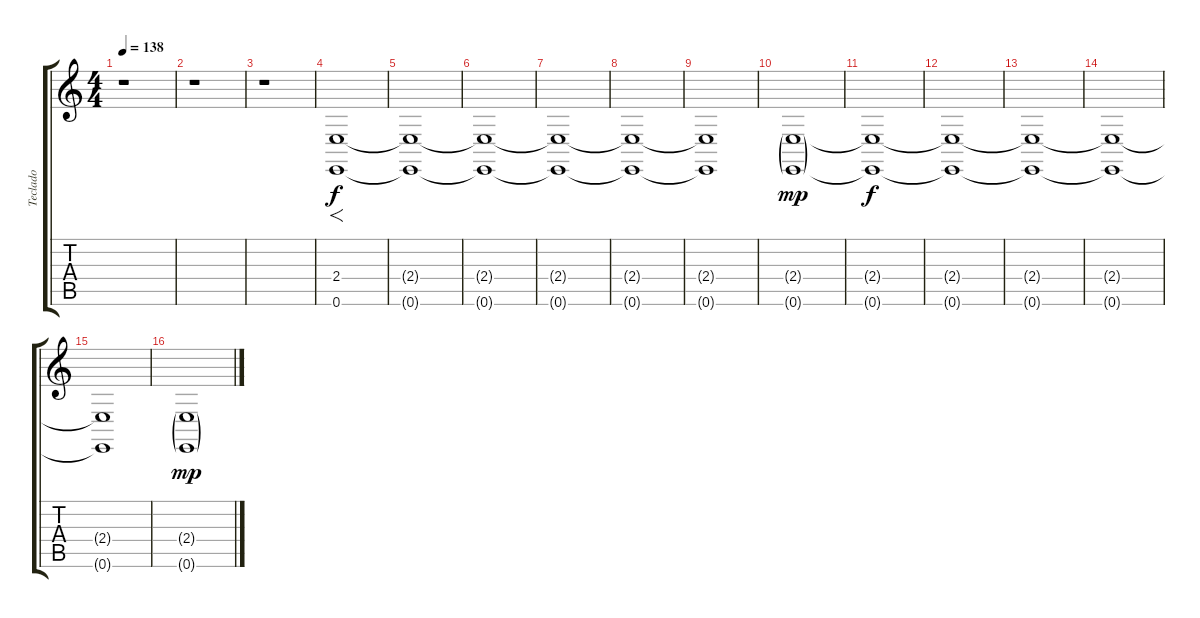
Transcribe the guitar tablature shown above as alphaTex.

\track ("Teclado" "Teclado") {instrument pad4choir}
\staff {score tabs}
\tuning (E4 B3 G3 D3 A2 E2) {hide}
\ts (4 4)
\tempo 138
\clef g2
\ks c
r.1{dy f instrument pad4choir} |
r.1 |
r.1 |
(2.4 0.6).1{f} |
(2.4{t} 0.6{t}).1 |
(2.4{t} 0.6{t}).1 |
(2.4{t} 0.6{t}).1 |
(2.4{t} 0.6{t}).1 |
(2.4{t} 0.6{t}).1 |
(2.4{g} 0.6{g}).1{dy mp} |
(2.4{t} 0.6{t}).1{dy f} |
(2.4{t} 0.6{t}).1 |
(2.4{t} 0.6{t}).1 |
(2.4{t} 0.6{t}).1 |
(2.4{t} 0.6{t}).1 |
(2.4{g} 0.6{g}).1{dy mp}
